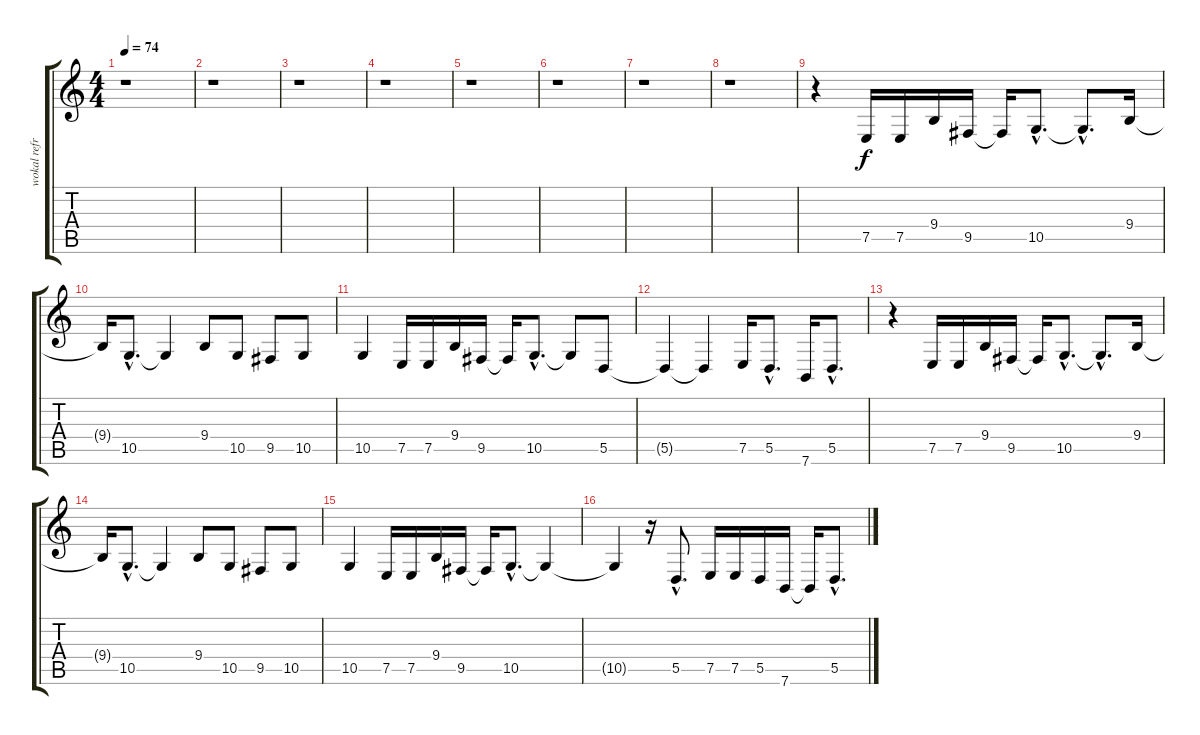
\track ("wokal refren" "wokal refr") {instrument trumpet}
\staff {score tabs}
\tuning (E4 B3 G3 D3 A2 E2) {hide}
\ts (4 4)
\tempo 74
\clef g2
\ks c
r.1{dy f} |
r.1 |
r.1 |
r.1 |
r.1 |
r.1 |
r.1 |
r.1 |
r.4 7.5.16 7.5.16 9.4.16 9.5.16 9.5{t}.16 10.5{hac}.8{d} 10.5{hac t}.8{d} 9.4.16 |
9.4{t}.16 10.5{hac}.8{d} 10.5{t}.4 9.4.8 10.5.8 9.5.8 10.5.8 |
10.5.4 7.5.16 7.5.16 9.4.16 9.5.16 9.5{t}.16 10.5{hac}.8{d} 10.5{t}.8 5.5.8 |
5.5{t}.4 5.5{t}.4 7.5.16 5.5{hac}.8{d} 7.6.16 5.5{hac}.8{d} |
r.4 7.5.16 7.5.16 9.4.16 9.5.16 9.5{t}.16 10.5{hac}.8{d} 10.5{hac t}.8{d} 9.4.16 |
9.4{t}.16 10.5{hac}.8{d} 10.5{t}.4 9.4.8 10.5.8 9.5.8 10.5.8 |
10.5.4 7.5.16 7.5.16 9.4.16 9.5.16 9.5{t}.16 10.5{hac}.8{d} 10.5{t}.4 |
10.5{t}.4 r.16 5.5{hac}.8{d} 7.5.16 7.5.16 5.5.16 7.6.16 7.6{t}.16 5.5{hac}.8{d}
